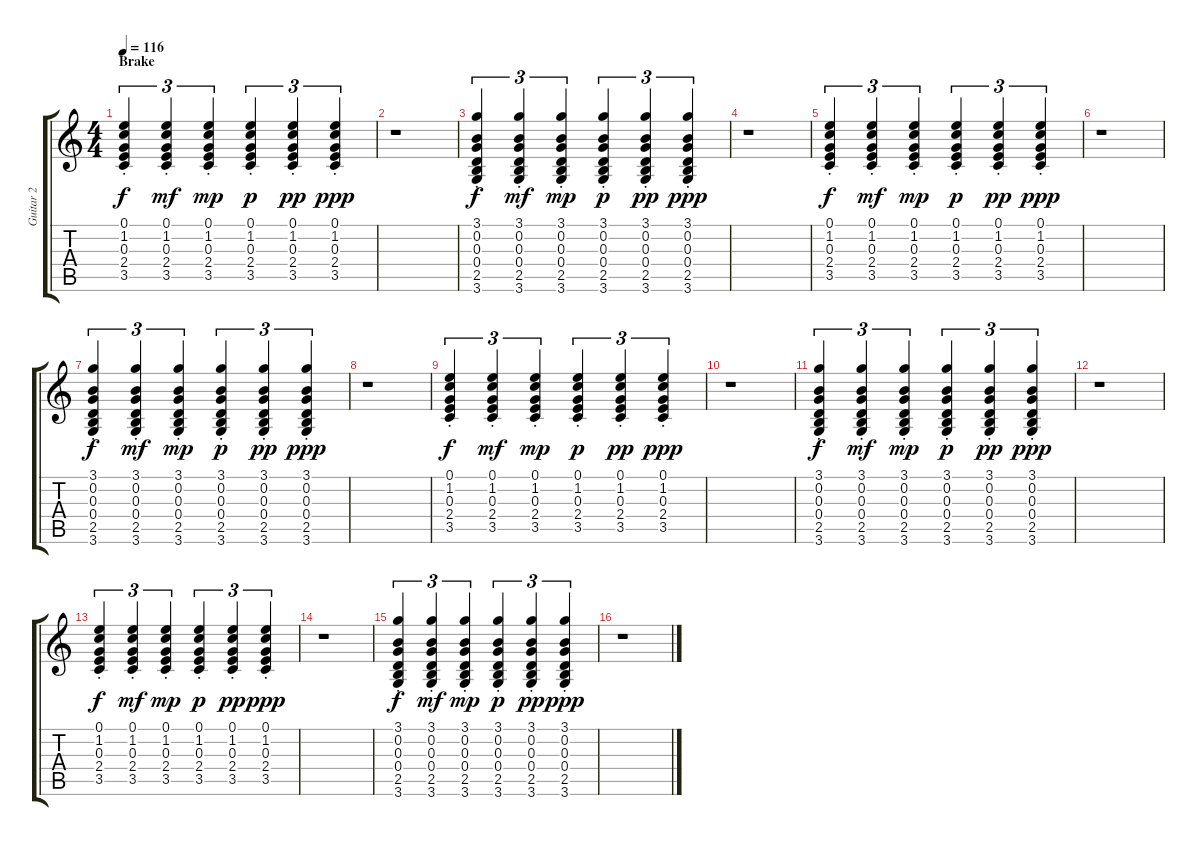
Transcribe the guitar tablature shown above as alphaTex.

\track ("Guitar 2" "Guitar 2") {instrument distortionguitar}
\staff {score tabs}
\tuning (E4 B3 G3 D3 A2 E2) {hide}
\ts (4 4)
\section ("" "Brake")
\tempo 116
\clef g2
\ks c
(0.1{st} 1.2{st} 0.3{st} 2.4{st} 3.5{st}).4{tu (3 2) dy f} (0.1{st} 1.2{st} 0.3{st} 2.4{st} 3.5{st}).4{tu (3 2) dy mf} (0.1{st} 1.2{st} 0.3{st} 2.4{st} 3.5{st}).4{tu (3 2) dy mp} (0.1{st} 1.2{st} 0.3{st} 2.4{st} 3.5{st}).4{tu (3 2) dy p} (0.1{st} 1.2{st} 0.3{st} 2.4{st} 3.5{st}).4{tu (3 2) dy pp} (0.1{st} 1.2{st} 0.3{st} 2.4{st} 3.5{st}).4{tu (3 2) dy ppp} |
r.1 |
(3.1{st} 0.2{st} 0.3{st} 0.4{st} 2.5{st} 3.6{st}).4{tu (3 2) dy f} (3.1{st} 0.2{st} 0.3{st} 0.4{st} 2.5{st} 3.6{st}).4{tu (3 2) dy mf} (3.1{st} 0.2{st} 0.3{st} 0.4{st} 2.5{st} 3.6{st}).4{tu (3 2) dy mp} (3.1{st} 0.2{st} 0.3{st} 0.4{st} 2.5{st} 3.6{st}).4{tu (3 2) dy p} (3.1{st} 0.2{st} 0.3{st} 0.4{st} 2.5{st} 3.6{st}).4{tu (3 2) dy pp} (3.1{st} 0.2{st} 0.3{st} 0.4{st} 2.5{st} 3.6{st}).4{tu (3 2) dy ppp} |
r.1 |
(0.1{st} 1.2{st} 0.3{st} 2.4{st} 3.5{st}).4{tu (3 2) dy f} (0.1{st} 1.2{st} 0.3{st} 2.4{st} 3.5{st}).4{tu (3 2) dy mf} (0.1{st} 1.2{st} 0.3{st} 2.4{st} 3.5{st}).4{tu (3 2) dy mp} (0.1{st} 1.2{st} 0.3{st} 2.4{st} 3.5{st}).4{tu (3 2) dy p} (0.1{st} 1.2{st} 0.3{st} 2.4{st} 3.5{st}).4{tu (3 2) dy pp} (0.1{st} 1.2{st} 0.3{st} 2.4{st} 3.5{st}).4{tu (3 2) dy ppp} |
r.1 |
(3.1{st} 0.2{st} 0.3{st} 0.4{st} 2.5{st} 3.6{st}).4{tu (3 2) dy f} (3.1{st} 0.2{st} 0.3{st} 0.4{st} 2.5{st} 3.6{st}).4{tu (3 2) dy mf} (3.1{st} 0.2{st} 0.3{st} 0.4{st} 2.5{st} 3.6{st}).4{tu (3 2) dy mp} (3.1{st} 0.2{st} 0.3{st} 0.4{st} 2.5{st} 3.6{st}).4{tu (3 2) dy p} (3.1{st} 0.2{st} 0.3{st} 0.4{st} 2.5{st} 3.6{st}).4{tu (3 2) dy pp} (3.1{st} 0.2{st} 0.3{st} 0.4{st} 2.5{st} 3.6{st}).4{tu (3 2) dy ppp} |
r.1 |
(0.1{st} 1.2{st} 0.3{st} 2.4{st} 3.5{st}).4{tu (3 2) dy f} (0.1{st} 1.2{st} 0.3{st} 2.4{st} 3.5{st}).4{tu (3 2) dy mf} (0.1{st} 1.2{st} 0.3{st} 2.4{st} 3.5{st}).4{tu (3 2) dy mp} (0.1{st} 1.2{st} 0.3{st} 2.4{st} 3.5{st}).4{tu (3 2) dy p} (0.1{st} 1.2{st} 0.3{st} 2.4{st} 3.5{st}).4{tu (3 2) dy pp} (0.1{st} 1.2{st} 0.3{st} 2.4{st} 3.5{st}).4{tu (3 2) dy ppp} |
r.1 |
(3.1{st} 0.2{st} 0.3{st} 0.4{st} 2.5{st} 3.6{st}).4{tu (3 2) dy f} (3.1{st} 0.2{st} 0.3{st} 0.4{st} 2.5{st} 3.6{st}).4{tu (3 2) dy mf} (3.1{st} 0.2{st} 0.3{st} 0.4{st} 2.5{st} 3.6{st}).4{tu (3 2) dy mp} (3.1{st} 0.2{st} 0.3{st} 0.4{st} 2.5{st} 3.6{st}).4{tu (3 2) dy p} (3.1{st} 0.2{st} 0.3{st} 0.4{st} 2.5{st} 3.6{st}).4{tu (3 2) dy pp} (3.1{st} 0.2{st} 0.3{st} 0.4{st} 2.5{st} 3.6{st}).4{tu (3 2) dy ppp} |
r.1 |
(0.1{st} 1.2{st} 0.3{st} 2.4{st} 3.5{st}).4{tu (3 2) dy f} (0.1{st} 1.2{st} 0.3{st} 2.4{st} 3.5{st}).4{tu (3 2) dy mf} (0.1{st} 1.2{st} 0.3{st} 2.4{st} 3.5{st}).4{tu (3 2) dy mp} (0.1{st} 1.2{st} 0.3{st} 2.4{st} 3.5{st}).4{tu (3 2) dy p} (0.1{st} 1.2{st} 0.3{st} 2.4{st} 3.5{st}).4{tu (3 2) dy pp} (0.1{st} 1.2{st} 0.3{st} 2.4{st} 3.5{st}).4{tu (3 2) dy ppp} |
r.1 |
(3.1{st} 0.2{st} 0.3{st} 0.4{st} 2.5{st} 3.6{st}).4{tu (3 2) dy f} (3.1{st} 0.2{st} 0.3{st} 0.4{st} 2.5{st} 3.6{st}).4{tu (3 2) dy mf} (3.1{st} 0.2{st} 0.3{st} 0.4{st} 2.5{st} 3.6{st}).4{tu (3 2) dy mp} (3.1{st} 0.2{st} 0.3{st} 0.4{st} 2.5{st} 3.6{st}).4{tu (3 2) dy p} (3.1{st} 0.2{st} 0.3{st} 0.4{st} 2.5{st} 3.6{st}).4{tu (3 2) dy pp} (3.1{st} 0.2{st} 0.3{st} 0.4{st} 2.5{st} 3.6{st}).4{tu (3 2) dy ppp} |
r.1
